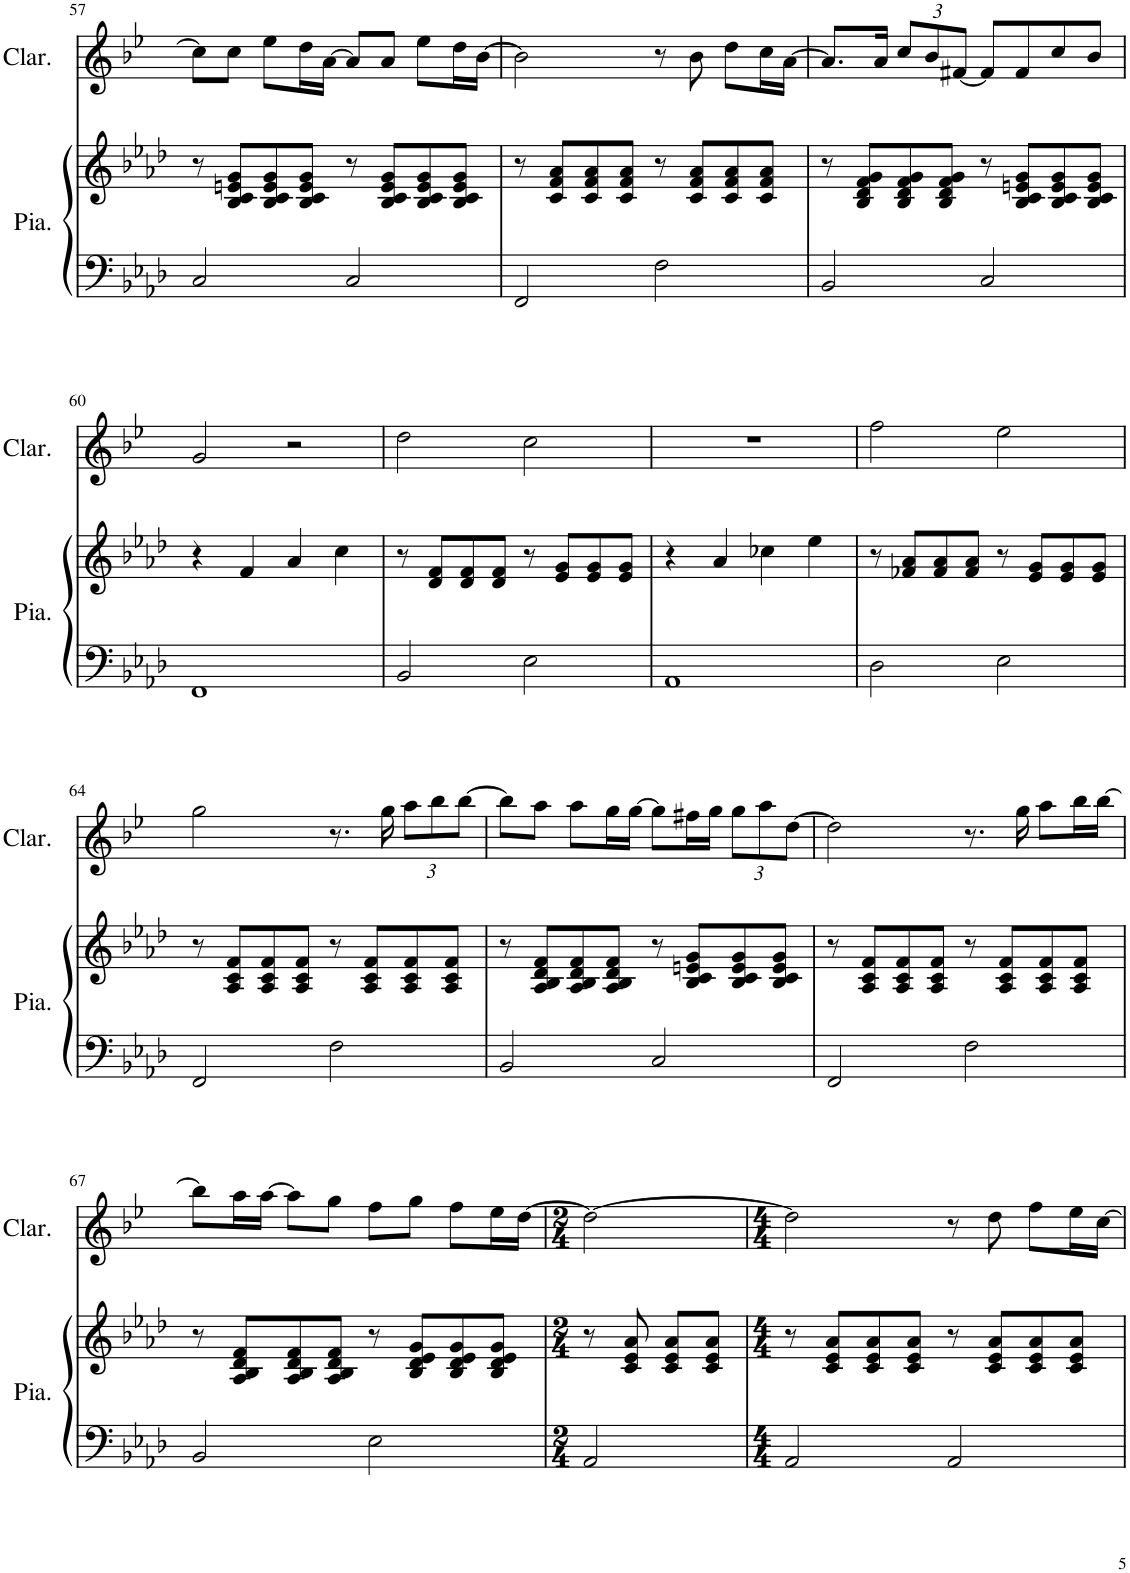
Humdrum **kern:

**kern	**kern	**kern
*part2	*part2	*part1
*staff3	*staff2	*staff1
*I"Piano	*	*I"Clarinette
*I'Pia.	*	*I'Clar.
!!LO:PB:g=z
*clefF4	*clefG2	*clefG2
*	*	*Trd1c2
*k[b-e-a-d-]	*k[b-e-a-d-]	*k[b-e-]
*M4/4	*M4/4	*M4/4
=57	=57	=57
2C/	8r	8cc\L]
.	8B-/ 8c/ 8en/ 8g/L	8cc\J
.	8B-/ 8c/ 8e/ 8g/	8ee-\L
.	8B-/ 8c/ 8e/ 8g/J	16dd\L
.	.	[16a\JJ
2C/	8r	8a/L]
.	8B-/ 8c/ 8e/ 8g/L	8a/J
.	8B-/ 8c/ 8e/ 8g/	8ee-\L
.	8B-/ 8c/ 8e/ 8g/J	16dd\L
.	.	[16b-\JJ
=58	=58	=58
2FF/	8r	2b-\]
.	8c/ 8f/ 8a-/L	.
.	8c/ 8f/ 8a-/	.
.	8c/ 8f/ 8a-/J	.
2F\	8r	8r
.	8c/ 8f/ 8a-/L	8b-\
.	8c/ 8f/ 8a-/	8dd\L
.	8c/ 8f/ 8a-/J	16cc\L
.	.	[16a\JJ
=59	=59	=59
2BB-/	8r	8.a/L]
.	8B-/ 8d-/ 8f/ 8g/L	.
.	.	16a/Jk
*	*	*Xbrackettup
.	8B-/ 8d-/ 8f/ 8g/	12cc/L
.	.	12b-/
.	8B-/ 8d-/ 8f/ 8g/J	.
.	.	[12f#X/J
2C/	8r	8f#/L]
.	8B-/ 8c/ 8en/ 8g/L	8f#/
.	8B-/ 8c/ 8e/ 8g/	8cc/
.	8B-/ 8c/ 8e/ 8g/J	8b-/J
!!LO:LB:g=z
=60	=60	=60
1FF	4r	2g/
.	4f/	.
.	4a-/	2r
.	4cc\	.
=61	=61	=61
2BB-/	8r	2dd\
.	8d-/ 8f/L	.
.	8d-/ 8f/	.
.	8d-/ 8f/J	.
2E-\	8r	2cc\
.	8e-/ 8g/L	.
.	8e-/ 8g/	.
.	8e-/ 8g/J	.
=62	=62	=62
1AA-	4r	1r
.	4a-/	.
.	4cc-X\	.
.	4ee-\	.
=63	=63	=63
2D-\	8r	2ff\
.	8f-X/ 8a-/L	.
.	8f-/ 8a-/	.
.	8f-/ 8a-/J	.
2E-\	8r	2ee-\
.	8e-/ 8g/L	.
.	8e-/ 8g/	.
.	8e-/ 8g/J	.
!!LO:LB:g=z
=64	=64	=64
2FF/	8r	2gg\
.	8A-/ 8c/ 8f/L	.
.	8A-/ 8c/ 8f/	.
.	8A-/ 8c/ 8f/J	.
2F\	8r	8.r
.	8A-/ 8c/ 8f/L	.
.	.	16gg\
.	8A-/ 8c/ 8f/	12aa\L
.	.	12bb-\
.	8A-/ 8c/ 8f/J	.
.	.	[12bb-\J
=65	=65	=65
2BB-/	8r	8bb-\L]
.	8A-/ 8B-/ 8d-/ 8f/L	8aa\J
.	8A-/ 8B-/ 8d-/ 8f/	8aa\L
.	8A-/ 8B-/ 8d-/ 8f/J	16gg\L
.	.	[16gg\JJ
2C/	8r	8gg\L]
.	8B-/ 8c/ 8en/ 8g/L	16ff#X\L
.	.	16gg\JJ
.	8B-/ 8c/ 8e/ 8g/	12gg\L
.	.	12aa\
.	8B-/ 8c/ 8e/ 8g/J	.
.	.	[12dd\J
=66	=66	=66
2FF/	8r	2dd\]
.	8A-/ 8c/ 8f/L	.
.	8A-/ 8c/ 8f/	.
.	8A-/ 8c/ 8f/J	.
2F\	8r	8.r
.	8A-/ 8c/ 8f/L	.
.	.	16gg\
.	8A-/ 8c/ 8f/	8aa\L
.	8A-/ 8c/ 8f/J	16bb-\L
.	.	[16bb-\JJ
!!LO:LB:g=z
=67	=67	=67
2BB-/	8r	8bb-\L]
.	8A-/ 8B-/ 8d-/ 8f/L	16aa\L
.	.	[16aa\JJ
.	8A-/ 8B-/ 8d-/ 8f/	8aa\L]
.	8A-/ 8B-/ 8d-/ 8f/J	8gg\J
2E-\	8r	8ff\L
.	8B-/ 8d-/ 8e-/ 8g/L	8gg\J
.	8B-/ 8d-/ 8e-/ 8g/	8ff\L
.	8B-/ 8d-/ 8e-/ 8g/J	16ee-\L
.	.	[16dd\JJ
=68	=68	=68
*M2/4	*M2/4	*M2/4
2AA-/	8r	2dd\_
.	8c/ 8e-/ 8a-/	.
.	8c/ 8e-/ 8a-/L	.
.	8c/ 8e-/ 8a-/J	.
=69	=69	=69
*M4/4	*M4/4	*M4/4
2AA-/	8r	2dd\]
.	8c/ 8e-/ 8a-/L	.
.	8c/ 8e-/ 8a-/	.
.	8c/ 8e-/ 8a-/J	.
2AA-/	8r	8r
.	8c/ 8e-/ 8a-/L	8dd\
.	8c/ 8e-/ 8a-/	8ff\L
.	8c/ 8e-/ 8a-/J	16ee-\L
.	.	[16cc\JJ
=	=	=
*-	*-	*-
